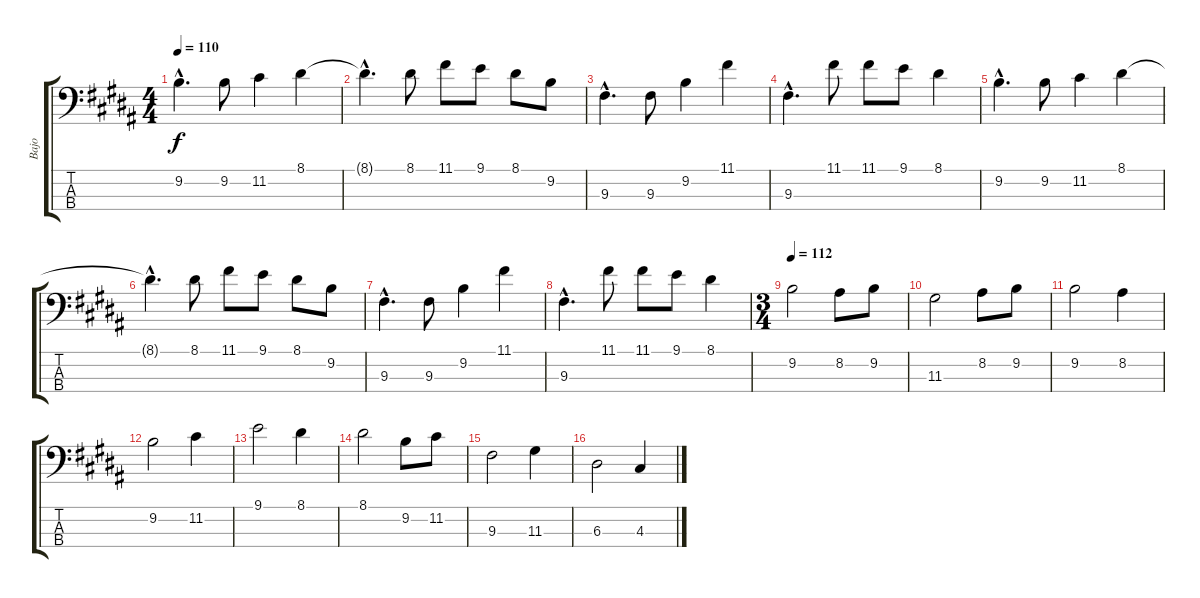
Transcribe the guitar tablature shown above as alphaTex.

\track ("Bajo" "Bajo") {instrument electricbassfinger}
\staff {score tabs}
\tuning (G2 D2 A1 Eb1) {hide}
\ts (4 4)
\tempo 110
\clef f4
\ks b
9.2{hac}.4{d dy f instrument electricbassfinger} 9.2.8 11.2.4 8.1.4 |
8.1{hac t}.4{d} 8.1.8 11.1.8 9.1.8 8.1.8 9.2.8 |
9.3{hac}.4{d} 9.3.8 9.2.4 11.1.4 |
9.3{hac}.4{d} 11.1.8 11.1.8 9.1.8 8.1.4 |
9.2{hac}.4{d} 9.2.8 11.2.4 8.1.4 |
8.1{hac t}.4{d} 8.1.8 11.1.8 9.1.8 8.1.8 9.2.8 |
9.3{hac}.4{d} 9.3.8 9.2.4 11.1.4 |
9.3{hac}.4{d} 11.1.8 11.1.8 9.1.8 8.1.4 |
\ts (3 4)
\tempo 112
9.2.2 8.2.8 9.2.8 |
11.3.2 8.2.8 9.2.8 |
9.2.2 8.2.4 |
9.2.2 11.2.4 |
9.1.2 8.1.4 |
8.1.2 9.2.8 11.2.8 |
9.3.2 11.3.4 |
6.3.2 4.3.4
